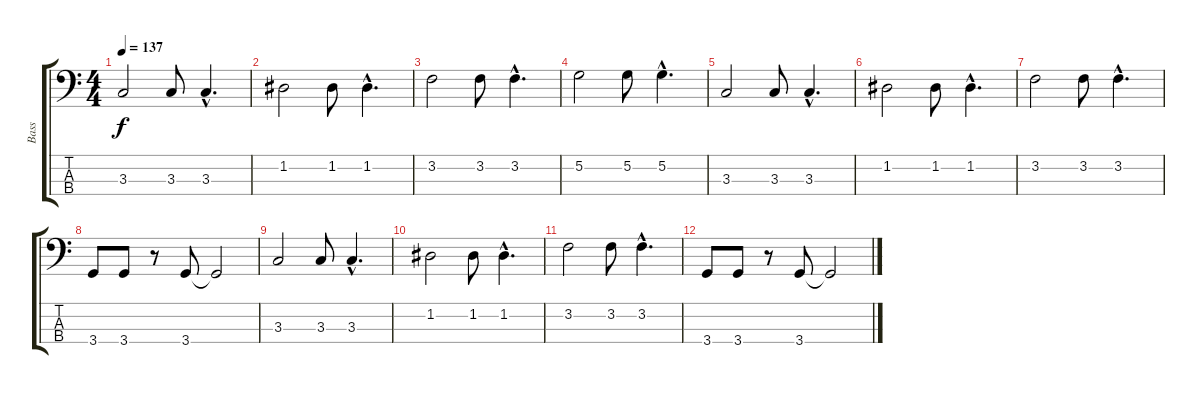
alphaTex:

\track ("Bass" "Bass") {instrument electricbassfinger}
\staff {score tabs}
\tuning (G2 D2 A1 E1) {hide}
\ts (4 4)
\tempo 137
\clef f4
\ks c
3.3.2{dy f} 3.3.8 3.3{hac}.4{d} |
1.2.2 1.2.8 1.2{hac}.4{d} |
3.2.2 3.2.8 3.2{hac}.4{d} |
5.2.2 5.2.8 5.2{hac}.4{d} |
3.3.2 3.3.8 3.3{hac}.4{d} |
1.2.2 1.2.8 1.2{hac}.4{d} |
3.2.2 3.2.8 3.2{hac}.4{d} |
3.4.8 3.4.8 r.8 3.4.8 3.4{t}.2 |
3.3.2 3.3.8 3.3{hac}.4{d} |
1.2.2 1.2.8 1.2{hac}.4{d} |
3.2.2 3.2.8 3.2{hac}.4{d} |
3.4.8 3.4.8 r.8 3.4.8 3.4{t}.2
